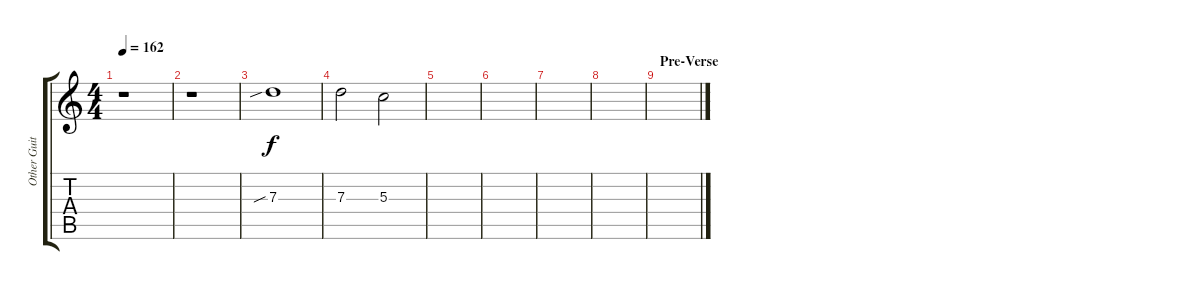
\track ("Other Guitar" "Other Guit") {instrument distortionguitar}
\staff {score tabs}
\tuning (E4 B3 G3 D3 A2 D2) {hide}
\ts (4 4)
\tempo 162
\clef g2
\ks c
r.1{dy f} |
r.1 |
7.3{sib}.1 |
7.3.2 5.3.2 |
|
|
|
|
\section ("" "Pre-Verse")
